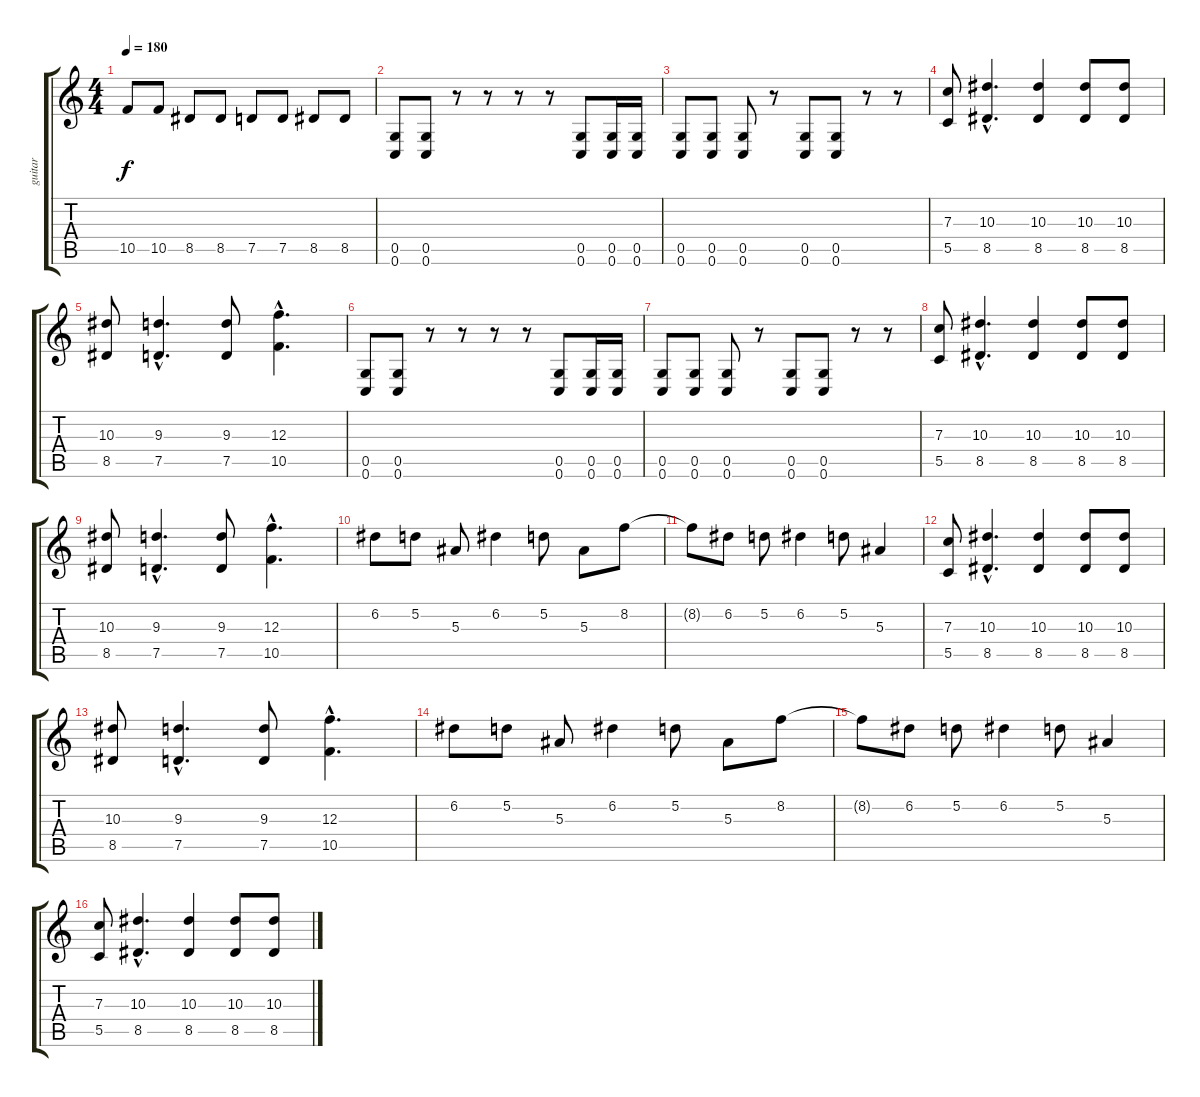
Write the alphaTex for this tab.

\track ("guitar" "guitar") {instrument distortionguitar}
\staff {score tabs}
\tuning (D4 A3 F3 C3 G2 C2) {hide}
\ts (4 4)
\tempo 180
\clef g2
\ks c
10.5.8{dy f} 10.5.8 8.5.8 8.5.8 7.5.8 7.5.8 8.5.8 8.5.8 |
(0.5 0.6).8 (0.5 0.6).8 r.8 r.8 r.8 r.8 (0.5 0.6).8 (0.5 0.6).16 (0.5 0.6).16 |
(0.5 0.6).8 (0.5 0.6).8 (0.5 0.6).8 r.8 (0.5 0.6).8 (0.5 0.6).8 r.8 r.8 |
(7.3 5.5).8 (10.3{hac} 8.5{hac}).4{d} (10.3 8.5).4 (10.3 8.5).8 (10.3 8.5).8 |
(10.3 8.5).8 (9.3{hac} 7.5{hac}).4{d} (9.3 7.5).8 (12.3{hac} 10.5{hac}).4{d} |
(0.5 0.6).8 (0.5 0.6).8 r.8 r.8 r.8 r.8 (0.5 0.6).8 (0.5 0.6).16 (0.5 0.6).16 |
(0.5 0.6).8 (0.5 0.6).8 (0.5 0.6).8 r.8 (0.5 0.6).8 (0.5 0.6).8 r.8 r.8 |
(7.3 5.5).8 (10.3{hac} 8.5{hac}).4{d} (10.3 8.5).4 (10.3 8.5).8 (10.3 8.5).8 |
(10.3 8.5).8 (9.3{hac} 7.5{hac}).4{d} (9.3 7.5).8 (12.3{hac} 10.5{hac}).4{d} |
6.2.8 5.2.8 5.3.8 6.2.4 5.2.8 5.3.8 8.2.8 |
8.2{t}.8 6.2.8 5.2.8 6.2.4 5.2.8 5.3.4 |
(7.3 5.5).8 (10.3{hac} 8.5{hac}).4{d} (10.3 8.5).4 (10.3 8.5).8 (10.3 8.5).8 |
(10.3 8.5).8 (9.3{hac} 7.5{hac}).4{d} (9.3 7.5).8 (12.3{hac} 10.5{hac}).4{d} |
6.2.8 5.2.8 5.3.8 6.2.4 5.2.8 5.3.8 8.2.8 |
8.2{t}.8 6.2.8 5.2.8 6.2.4 5.2.8 5.3.4 |
(7.3 5.5).8 (10.3{hac} 8.5{hac}).4{d} (10.3 8.5).4 (10.3 8.5).8 (10.3 8.5).8
